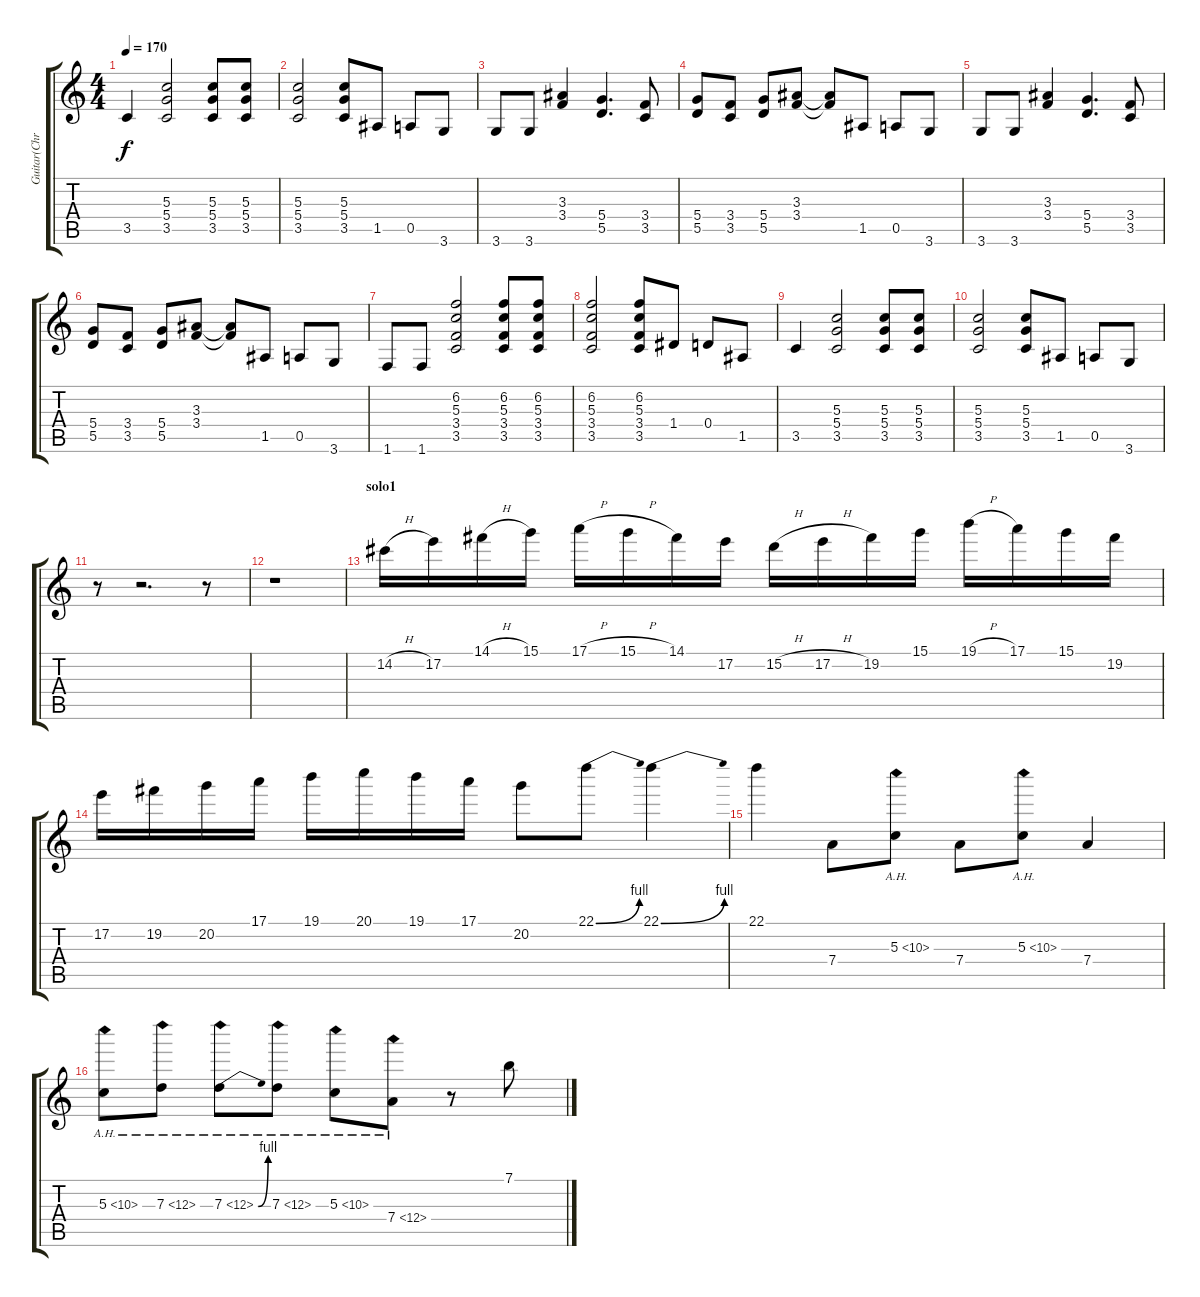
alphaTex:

\track ("Guitar(Chris Holmes)" "Guitar(Chr") {instrument overdrivenguitar}
\staff {score tabs}
\tuning (E4 B3 G3 D3 A2 E2) {hide}
\ts (4 4)
\tempo 170
\clef g2
\ks c
3.5.4{dy f} (5.3 5.4 3.5).2 (5.3 5.4 3.5).8 (5.3 5.4 3.5).8 |
(5.3 5.4 3.5).2 (5.3 5.4 3.5).8 1.5.8 0.5.8 3.6.8 |
3.6.8 3.6.8 (3.3 3.4).4 (5.4 5.5).4{d} (3.4 3.5).8 |
(5.4 5.5).8 (3.4 3.5).8 (5.4 5.5).8 (3.3 3.4).8 (3.3{t} 3.4{t}).8 1.5.8 0.5.8 3.6.8 |
3.6.8 3.6.8 (3.3 3.4).4 (5.4 5.5).4{d} (3.4 3.5).8 |
(5.4 5.5).8 (3.4 3.5).8 (5.4 5.5).8 (3.3 3.4).8 (3.3{t} 3.4{t}).8 1.5.8 0.5.8 3.6.8 |
1.6.8 1.6.8 (6.2 5.3 3.4 3.5).2 (6.2 5.3 3.4 3.5).8 (6.2 5.3 3.4 3.5).8 |
(6.2 5.3 3.4 3.5).2 (6.2 5.3 3.4 3.5).8 1.4.8 0.4.8 1.5.8 |
3.5.4 (5.3 5.4 3.5).2 (5.3 5.4 3.5).8 (5.3 5.4 3.5).8 |
(5.3 5.4 3.5).2 (5.3 5.4 3.5).8 1.5.8 0.5.8 3.6.8 |
r.8 r.2{d} r.8 |
r.1 |
\section ("" "solo1")
14.2{h}.16 17.2.16 14.1{h}.16 15.1.16 17.1{h}.16 15.1{h}.16 14.1.16 17.2.16 15.2{h}.16 17.2{h}.16 19.2.16 15.1.16 19.1{h}.16 17.1.16 15.1.16 19.2.16 |
17.2.16 19.2.16 20.2.16 17.1.16 19.1.16 20.1.16 19.1.16 17.1.16 20.2.8 22.1{be (bend 0 0 60 4)}.8 22.1{be (bend 0 0 60 4)}.4 |
22.1.4 7.4.8 5.3{ah 5}.8 7.4.8 5.3{ah 5}.8 7.4.4 |
5.3{ah 5}.8 7.3{ah 5}.8 7.3{be (bend 0 0 60 4) ah 5}.8 7.3{ah 5}.8 5.3{ah 5}.8 7.4{ah 5}.8 r.8 7.1.8
